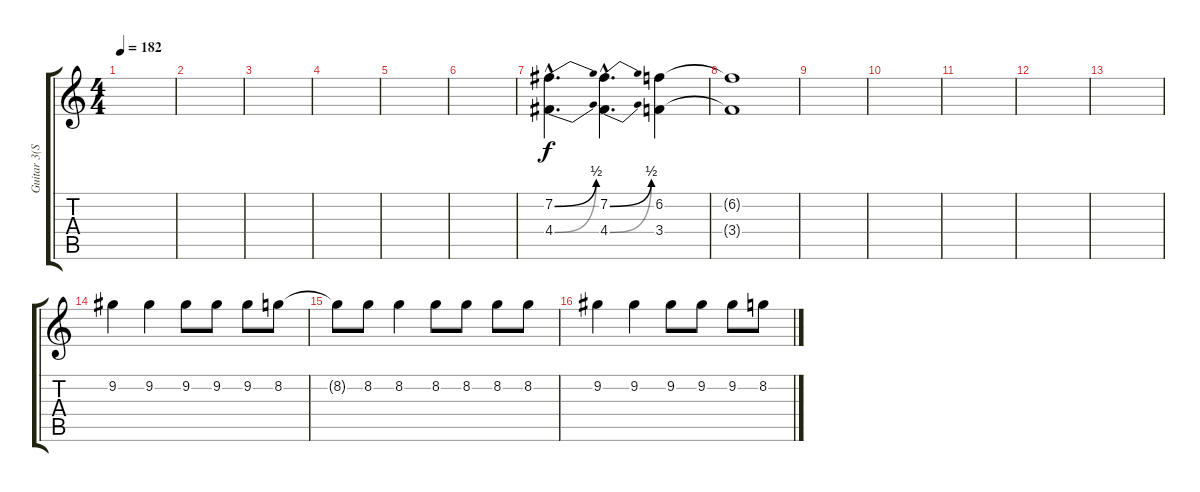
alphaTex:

\track ("Guitar 3(Solo)" "Guitar 3(S") {instrument overdrivenguitar}
\staff {score tabs}
\tuning (E4 B3 G3 D3 A2 D2) {hide}
\ts (4 4)
\tempo 182
\clef g2
\ks c
|
|
|
|
|
|
(7.2{be (bend 0 0 60 2) hac} 4.4{be (bend 0 0 60 2) hac}).4{d} (7.2{be (bend 0 0 60 2) hac} 4.4{be (bend 0 0 60 2) hac}).4{d} (6.2 3.4).4 |
(6.2{t} 3.4{t}).1 |
|
|
|
|
|
9.2.4 9.2.4 9.2.8 9.2.8 9.2.8 8.2.8 |
8.2{t}.8 8.2.8 8.2.4 8.2.8 8.2.8 8.2.8 8.2.8 |
9.2.4 9.2.4 9.2.8 9.2.8 9.2.8 8.2.8
